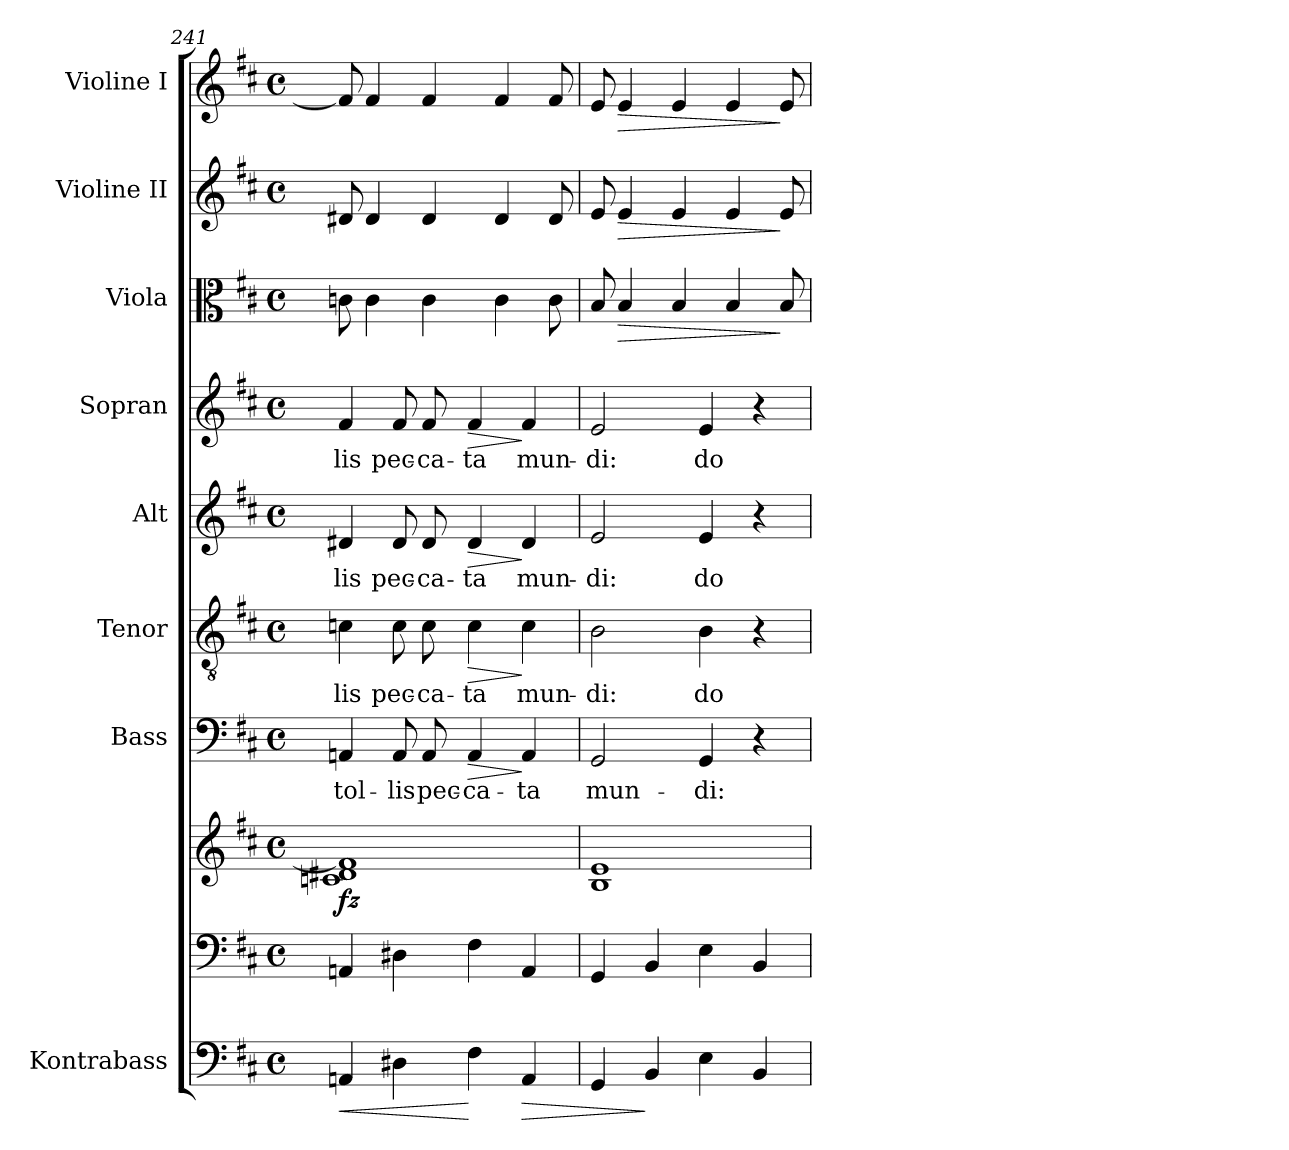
**kern	**dynam	**kern	**kern	**dynam	**kern	**text	**dynam	**kern	**text	**dynam	**kern	**text	**dynam	**kern	**text	**dynam	**kern	**dynam	**kern	**dynam	**kern	**dynam
*part9	*part9	*part8	*part8	*part8	*part7	*part7	*part7	*part6	*part6	*part6	*part5	*part5	*part5	*part4	*part4	*part4	*part3	*part3	*part2	*part2	*part1	*part1
*staff10	*staff10	*staff9	*staff8	*staff8/9	*staff7	*staff7	*staff7	*staff6	*staff6	*staff6	*staff5	*staff5	*staff5	*staff4	*staff4	*staff4	*staff3	*staff3	*staff2	*staff2	*staff1	*staff1
*I"Kontrabass	*	*	*	*	*I"Bass	*	*	*I"Tenor	*	*	*I"Alt	*	*	*I"Sopran	*	*	*I"Viola	*	*I"Violine II	*	*I"Violine I	*
*I'Kb.	*	*	*	*	*I'B.	*	*	*I'T.	*	*	*I'A.	*	*	*I'S.	*	*	*I'Vla.	*	*I'Vl. II	*	*I'Vl. I	*
*clefF4	*	*clefF4	*clefG2	*	*clefF4	*	*	*clefGv2	*	*	*clefG2	*	*	*clefG2	*	*	*clefC3	*	*clefG2	*	*clefG2	*
*ITrd7c12	*	*	*	*	*	*	*	*	*	*	*	*	*	*	*	*	*	*	*	*	*	*
*k[f#c#]	*	*k[f#c#]	*k[f#c#]	*	*k[f#c#]	*	*	*k[f#c#]	*	*	*k[f#c#]	*	*	*k[f#c#]	*	*	*k[f#c#]	*	*k[f#c#]	*	*k[f#c#]	*
*D:	*	*D:	*D:	*	*D:	*	*	*D:	*	*	*D:	*	*	*D:	*	*	*D:	*	*D:	*	*D:	*
*M4/4	*	*M4/4	*M4/4	*	*M4/4	*	*	*M4/4	*	*	*M4/4	*	*	*M4/4	*	*	*M4/4	*	*M4/4	*	*M4/4	*
*met(c)	*	*met(c)	*met(c)	*	*met(c)	*	*	*met(c)	*	*	*met(c)	*	*	*met(c)	*	*	*met(c)	*	*met(c)	*	*met(c)	*
=241	=241	=241	=241	=241	=241	=241	=241	=241	=241	=241	=241	=241	=241	=241	=241	=241	=241	=241	=241	=241	=241	=241
!	!LO:HP:b	!	!	!LO:DY:b	!	!LO:LY:b	!	!	!LO:LY:b	!	!	!LO:LY:b	!	!	!LO:LY:b	!	!	!	!	!	!	!
*	*	*	*^	*	*	*	*	*	*	*	*	*	*	*	*	*	*	*	*	*	*	*
4AAAn/	<	4AAn/	1f#]	1cn 1d#X	fz	4AAn/	tol-	.	4cn\	-lis	.	4d#X/	-lis	.	4f#/	-lis	.	8cn\	.	8d#X/	.	8f#/]	.
.	.	.	.	.	.	.	.	.	.	.	.	.	.	.	.	.	.	4c\	.	4d#/	.	4f#/	.
!	!	!	!	!	!	!	!LO:LY:b	!	!	!LO:LY:b	!	!	!LO:LY:b	!	!	!LO:LY:b	!	!	!	!	!	!	!
4DD#X\	.	4D#X\	.	.	.	8AA/	-lis	.	8c\	pec-	.	8d#/	pec-	.	8f#/	pec-	.	.	.	.	.	.	.
!	!	!	!	!	!	!	!LO:LY:b	!	!	!LO:LY:b	!	!	!LO:LY:b	!	!	!LO:LY:b	!	!	!	!	!	!	!
.	.	.	.	.	.	8AA/	pec-	.	8c\	-ca-	.	8d#/	-ca-	.	8f#/	-ca-	.	4c\	.	4d#/	.	4f#/	.
!	!	!	!	!	!	!	!LO:LY:b	!LO:HP:b	!	!LO:LY:b	!LO:HP:b	!	!LO:LY:b	!LO:HP:b	!	!LO:LY:b	!LO:HP:b	!	!	!	!	!	!
4FF#\	[	4F#\	.	.	.	4AA/	-ca-	>	4c\	-ta	>	4d#/	-ta	>	4f#/	-ta	>	.	.	.	.	.	.
.	.	.	.	.	.	.	.	.	.	.	.	.	.	.	.	.	.	4c\	.	4d#/	.	4f#/	.
!	!LO:HP:b	!	!	!	!	!	!LO:LY:b	!	!	!LO:LY:b	!	!	!LO:LY:b	!	!	!LO:LY:b	!	!	!	!	!	!	!
4AAA/	>	4AA/	.	.	.	4AA/	-ta	]	4c\	mun-	]	4d#/	mun-	]	4f#/	mun-	]	.	.	.	.	.	.
.	.	.	.	.	.	.	.	.	.	.	.	.	.	.	.	.	.	8c\	.	8d#/	.	8f#/	.
=242	=242	=242	=242	=242	=242	=242	=242	=242	=242	=242	=242	=242	=242	=242	=242	=242	=242	=242	=242	=242	=242	=242	=242
!	!	!	!	!	!	!	!LO:LY:b	!	!	!LO:LY:b	!	!	!LO:LY:b	!	!	!LO:LY:b	!	!	!	!	!	!	!
4GGG/	.	4GG/	1e	1B	.	2GG/	mun-	.	2B\	-di:	.	2e/	-di:	.	2e/	-di:	.	8B/	.	8e/	.	8e/	.
!	!	!	!	!	!	!	!	!	!	!	!	!	!	!	!	!	!	!	!LO:HP:b	!	!LO:HP:b	!	!LO:HP:b
.	.	.	.	.	.	.	.	.	.	.	.	.	.	.	.	.	.	4B/	>	4e/	>	4e/	>
4BBB/	]	4BB/	.	.	.	.	.	.	.	.	.	.	.	.	.	.	.	.	.	.	.	.	.
.	.	.	.	.	.	.	.	.	.	.	.	.	.	.	.	.	.	4B/	.	4e/	.	4e/	.
!	!	!	!	!	!	!	!LO:LY:b	!	!	!LO:LY:b	!	!	!LO:LY:b	!	!	!LO:LY:b	!	!	!	!	!	!	!
4EE\	.	4E\	.	.	.	4GG/	-di:	.	4B\	do-	.	4e/	do-	.	4e/	do-	.	.	.	.	.	.	.
.	.	.	.	.	.	.	.	.	.	.	.	.	.	.	.	.	.	4B/	.	4e/	.	4e/	.
4BBB/	.	4BB/	.	.	.	4r	.	.	4r	.	.	4r	.	.	4r	.	.	.	.	.	.	.	.
.	.	.	.	.	.	.	.	.	.	.	.	.	.	.	.	.	.	8B/	]	8e/	]	8e/	]
*	*	*	*v	*v	*	*	*	*	*	*	*	*	*	*	*	*	*	*	*	*	*	*	*
=	=	=	=	=	=	=	=	=	=	=	=	=	=	=	=	=	=	=	=	=	=	=
*-	*-	*-	*-	*-	*-	*-	*-	*-	*-	*-	*-	*-	*-	*-	*-	*-	*-	*-	*-	*-	*-	*-
